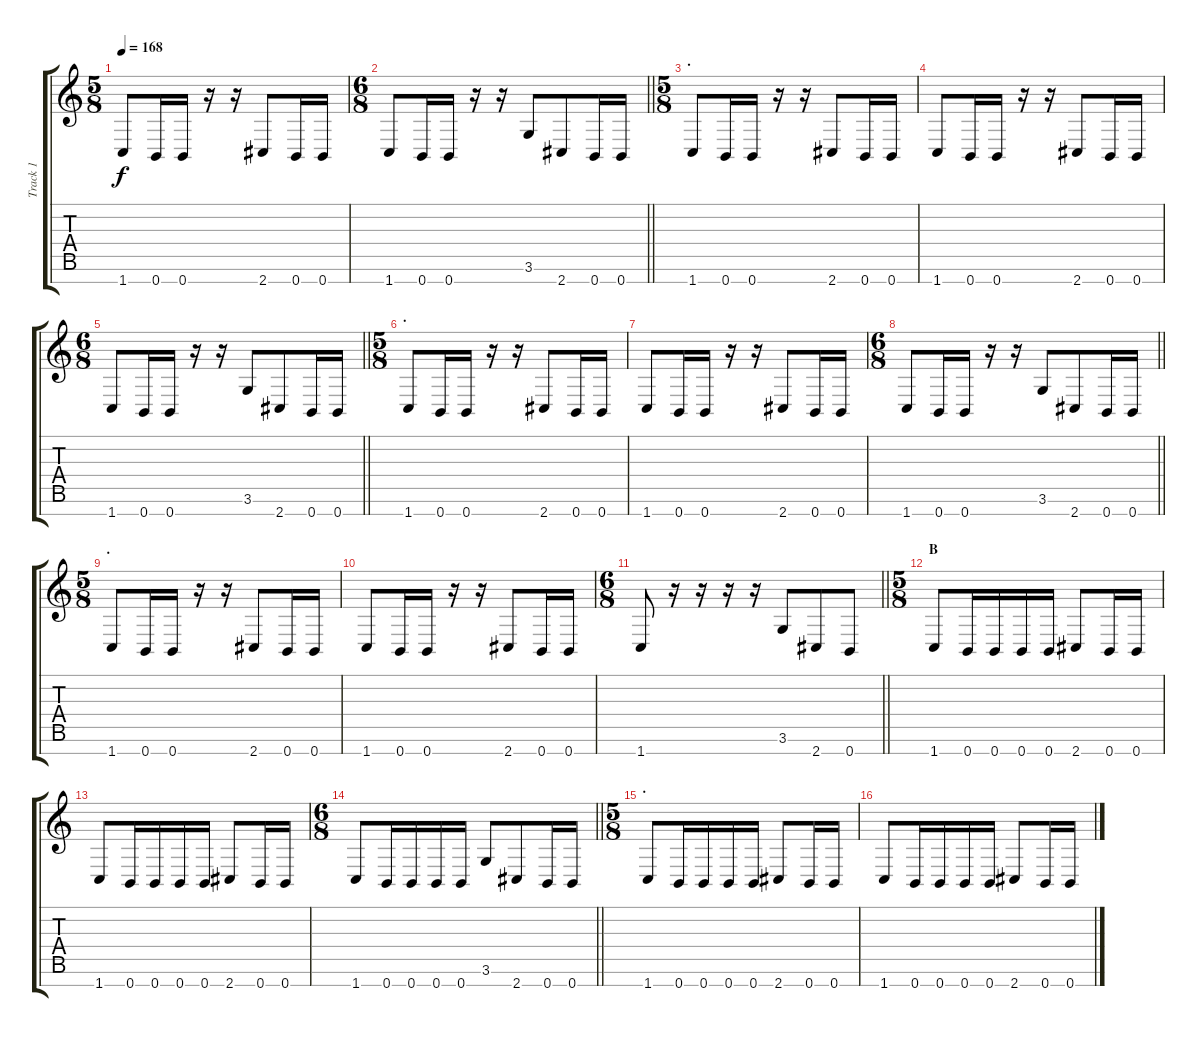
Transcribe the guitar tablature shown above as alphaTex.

\track ("Track 1" "Track 1") {instrument acousticguitarsteel}
\staff {score tabs}
\tuning (E4 B3 G3 D3 A2 E2 B1) {hide}
\ts (5 8)
\tempo 168
\clef g2
\ks c
1.7.8{dy f} 0.7.16 0.7.16 r.16 r.16 2.7.8 0.7.16 0.7.16 |
\ts (6 8)
\barLineRight lightlight
1.7.8 0.7.16 0.7.16 r.16 r.16 3.6.8 2.7.8 0.7.16 0.7.16 |
\ts (5 8)
\section ("" ".")
1.7.8 0.7.16 0.7.16 r.16 r.16 2.7.8 0.7.16 0.7.16 |
1.7.8 0.7.16 0.7.16 r.16 r.16 2.7.8 0.7.16 0.7.16 |
\ts (6 8)
\barLineRight lightlight
1.7.8 0.7.16 0.7.16 r.16 r.16 3.6.8 2.7.8 0.7.16 0.7.16 |
\ts (5 8)
\section ("" ".")
1.7.8 0.7.16 0.7.16 r.16 r.16 2.7.8 0.7.16 0.7.16 |
1.7.8 0.7.16 0.7.16 r.16 r.16 2.7.8 0.7.16 0.7.16 |
\ts (6 8)
\barLineRight lightlight
1.7.8 0.7.16 0.7.16 r.16 r.16 3.6.8 2.7.8 0.7.16 0.7.16 |
\ts (5 8)
\section ("" ".")
1.7.8 0.7.16 0.7.16 r.16 r.16 2.7.8 0.7.16 0.7.16 |
1.7.8 0.7.16 0.7.16 r.16 r.16 2.7.8 0.7.16 0.7.16 |
\ts (6 8)
\barLineRight lightlight
1.7.8 r.16 r.16 r.16 r.16 3.6.8 2.7.8 0.7.8 |
\ts (5 8)
\section ("" "B")
1.7.8 0.7.16 0.7.16 0.7.16 0.7.16 2.7.8 0.7.16 0.7.16 |
1.7.8 0.7.16 0.7.16 0.7.16 0.7.16 2.7.8 0.7.16 0.7.16 |
\ts (6 8)
\barLineRight lightlight
1.7.8 0.7.16 0.7.16 0.7.16 0.7.16 3.6.8 2.7.8 0.7.16 0.7.16 |
\ts (5 8)
\section ("" ".")
1.7.8 0.7.16 0.7.16 0.7.16 0.7.16 2.7.8 0.7.16 0.7.16 |
1.7.8 0.7.16 0.7.16 0.7.16 0.7.16 2.7.8 0.7.16 0.7.16
